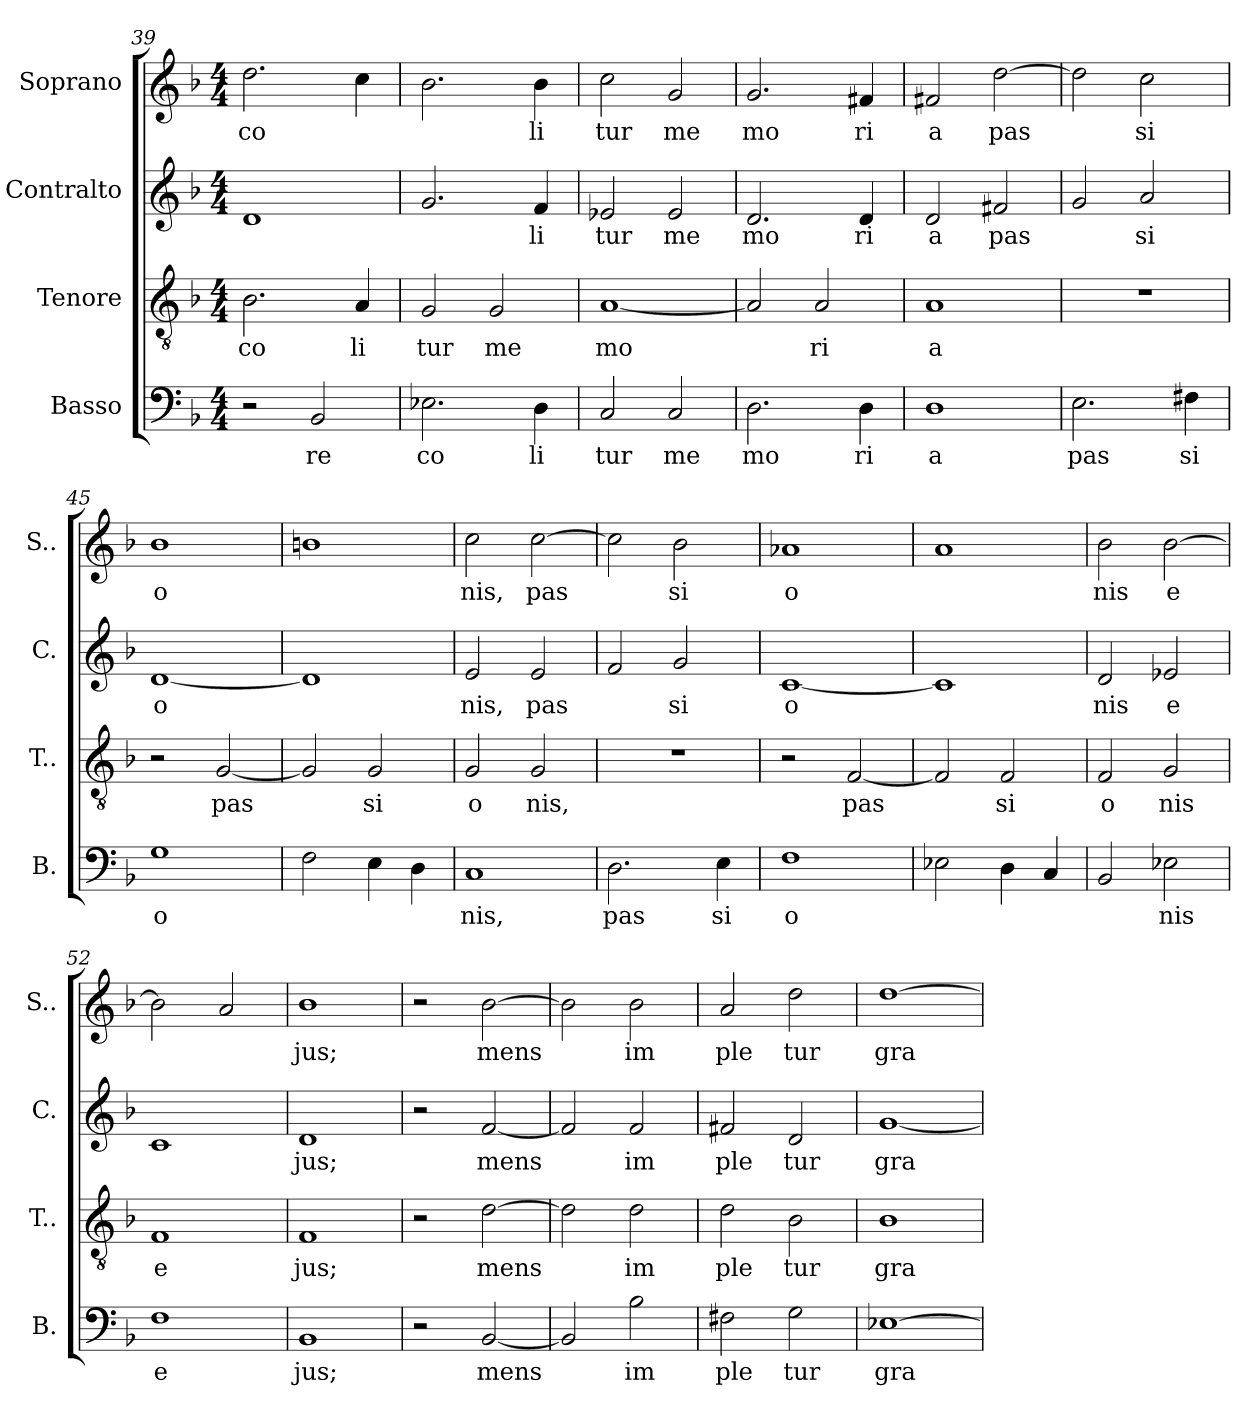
**kern	**text	**kern	**text	**kern	**text	**kern	**text
*part4	*part4	*part3	*part3	*part2	*part2	*part1	*part1
*staff4	*staff4	*staff3	*staff3	*staff2	*staff2	*staff1	*staff1
*I"Basso	*	*I"Tenore	*	*I"Contralto	*	*I"Soprano	*
*I'B.	*	*I'T..	*	*I'C.	*	*I'S..	*
*clefF4	*	*clefGv2	*	*clefG2	*	*clefG2	*
*k[b-]	*	*k[b-]	*	*k[b-]	*	*k[b-]	*
*M4/4	*	*M4/4	*	*M4/4	*	*M4/4	*
=39	=39	=39	=39	=39	=39	=39	=39
!	!	!	!LO:LY:b	!	!	!	!LO:LY:b
2r	.	2.B-\	co	1d	.	2.dd\	co
!	!LO:LY:b	!	!	!	!	!	!
2BB-/	re	.	.	.	.	.	.
!	!	!	!LO:LY:b	!	!	!	!
.	.	4A/	li	.	.	4cc\	.
=40	=40	=40	=40	=40	=40	=40	=40
!	!LO:LY:b	!	!LO:LY:b	!	!	!	!
2.E-X\	co	2G/	tur	2.g/	.	2.b-\	.
!	!	!	!LO:LY:b	!	!	!	!
.	.	2G/	me	.	.	.	.
!	!LO:LY:b	!	!	!	!LO:LY:b	!	!LO:LY:b
4D\	li	.	.	4f/	li	4b-\	li
=41	=41	=41	=41	=41	=41	=41	=41
!	!LO:LY:b	!	!LO:LY:b	!	!LO:LY:b	!	!LO:LY:b
2C/	tur	[1A	mo	2e-X/	tur	2cc\	tur
!	!LO:LY:b	!	!	!	!LO:LY:b	!	!LO:LY:b
2C/	me	.	.	2e-/	me	2g/	me
=42	=42	=42	=42	=42	=42	=42	=42
!	!LO:LY:b	!	!	!	!LO:LY:b	!	!LO:LY:b
2.D\	mo	2A/]	.	2.d/	mo	2.g/	mo
!	!	!	!LO:LY:b	!	!	!	!
.	.	2A/	ri	.	.	.	.
!	!LO:LY:b	!	!	!	!LO:LY:b	!	!LO:LY:b
4D\	ri	.	.	4d/	ri	4f#X/	ri
=43	=43	=43	=43	=43	=43	=43	=43
!	!LO:LY:b	!	!LO:LY:b	!	!LO:LY:b	!	!LO:LY:b
1D	a	1A	a	2d/	a	2f#X/	a
!	!	!	!	!	!LO:LY:b	!	!LO:LY:b
.	.	.	.	2f#X/	pas	[2dd\	pas
!!LO:PB:g=z
=44	=44	=44	=44	=44	=44	=44	=44
!	!LO:LY:b	!	!	!	!	!	!
2.E\	pas	1r	.	2g/	.	2dd\]	.
!	!	!	!	!	!LO:LY:b	!	!LO:LY:b
.	.	.	.	2a/	si	2cc\	si
!	!LO:LY:b	!	!	!	!	!	!
4F#X\	si	.	.	.	.	.	.
=45	=45	=45	=45	=45	=45	=45	=45
!	!LO:LY:b	!	!	!	!LO:LY:b	!	!LO:LY:b
1G	o	2r	.	[1d	o	1b-	o
!	!	!	!LO:LY:b	!	!	!	!
.	.	[2G/	pas	.	.	.	.
=46	=46	=46	=46	=46	=46	=46	=46
2F\	.	2G/]	.	1d]	.	1bn	.
!	!	!	!LO:LY:b	!	!	!	!
4E\	.	2G/	si	.	.	.	.
4D\	.	.	.	.	.	.	.
=47	=47	=47	=47	=47	=47	=47	=47
!	!LO:LY:b	!	!LO:LY:b	!	!LO:LY:b	!	!LO:LY:b
1C	nis,	2G/	o	2e/	nis,	2cc\	nis,
!	!	!	!LO:LY:b	!	!LO:LY:b	!	!LO:LY:b
.	.	2G/	nis,	2e/	pas	[2cc\	pas
=48	=48	=48	=48	=48	=48	=48	=48
!	!LO:LY:b	!	!	!	!	!	!
2.D\	pas	1r	.	2f/	.	2cc\]	.
!	!	!	!	!	!LO:LY:b	!	!LO:LY:b
.	.	.	.	2g/	si	2b-\	si
!	!LO:LY:b	!	!	!	!	!	!
4E\	si	.	.	.	.	.	.
=49	=49	=49	=49	=49	=49	=49	=49
!	!LO:LY:b	!	!	!	!LO:LY:b	!	!LO:LY:b
1F	o	2r	.	[1c	o	1a-X	o
!	!	!	!LO:LY:b	!	!	!	!
.	.	[2F/	pas	.	.	.	.
=50	=50	=50	=50	=50	=50	=50	=50
2E-X\	.	2F/]	.	1c]	.	1a	.
!	!	!	!LO:LY:b	!	!	!	!
4D\	.	2F/	si	.	.	.	.
4C/	.	.	.	.	.	.	.
=51	=51	=51	=51	=51	=51	=51	=51
!	!	!	!LO:LY:b	!	!LO:LY:b	!	!LO:LY:b
2BB-/	.	2F/	o	2d/	nis	2b-\	nis
!	!LO:LY:b	!	!LO:LY:b	!	!LO:LY:b	!	!LO:LY:b
2E-X\	nis	2G/	nis	2e-X/	e	[2b-\	e
=52	=52	=52	=52	=52	=52	=52	=52
!	!LO:LY:b	!	!LO:LY:b	!	!	!	!
1F	e	1F	e	1c	.	2b-\]	.
.	.	.	.	.	.	2a/	.
!!LO:LB:g=z
=53	=53	=53	=53	=53	=53	=53	=53
!	!LO:LY:b	!	!LO:LY:b	!	!LO:LY:b	!	!LO:LY:b
1BB-	jus;	1F	jus;	1d	jus;	1b-	jus;
=54	=54	=54	=54	=54	=54	=54	=54
2r	.	2r	.	2r	.	2r	.
!	!LO:LY:b	!	!LO:LY:b	!	!LO:LY:b	!	!LO:LY:b
[2BB-/	mens	[2d\	mens	[2f/	mens	[2b-\	mens
=55	=55	=55	=55	=55	=55	=55	=55
2BB-/]	.	2d\]	.	2f/]	.	2b-\]	.
!	!LO:LY:b	!	!LO:LY:b	!	!LO:LY:b	!	!LO:LY:b
2B-\	im	2d\	im	2f/	im	2b-\	im
=56	=56	=56	=56	=56	=56	=56	=56
!	!LO:LY:b	!	!LO:LY:b	!	!LO:LY:b	!	!LO:LY:b
2F#X\	ple	2d\	ple	2f#X/	ple	2a/	ple
!	!LO:LY:b	!	!LO:LY:b	!	!LO:LY:b	!	!LO:LY:b
2G\	tur	2B-\	tur	2d/	tur	2dd\	tur
=57	=57	=57	=57	=57	=57	=57	=57
!	!LO:LY:b	!	!LO:LY:b	!	!LO:LY:b	!	!LO:LY:b
[1E-X	gra	1B-	gra	[1g	gra	[1dd	gra
=	=	=	=	=	=	=	=
*-	*-	*-	*-	*-	*-	*-	*-
